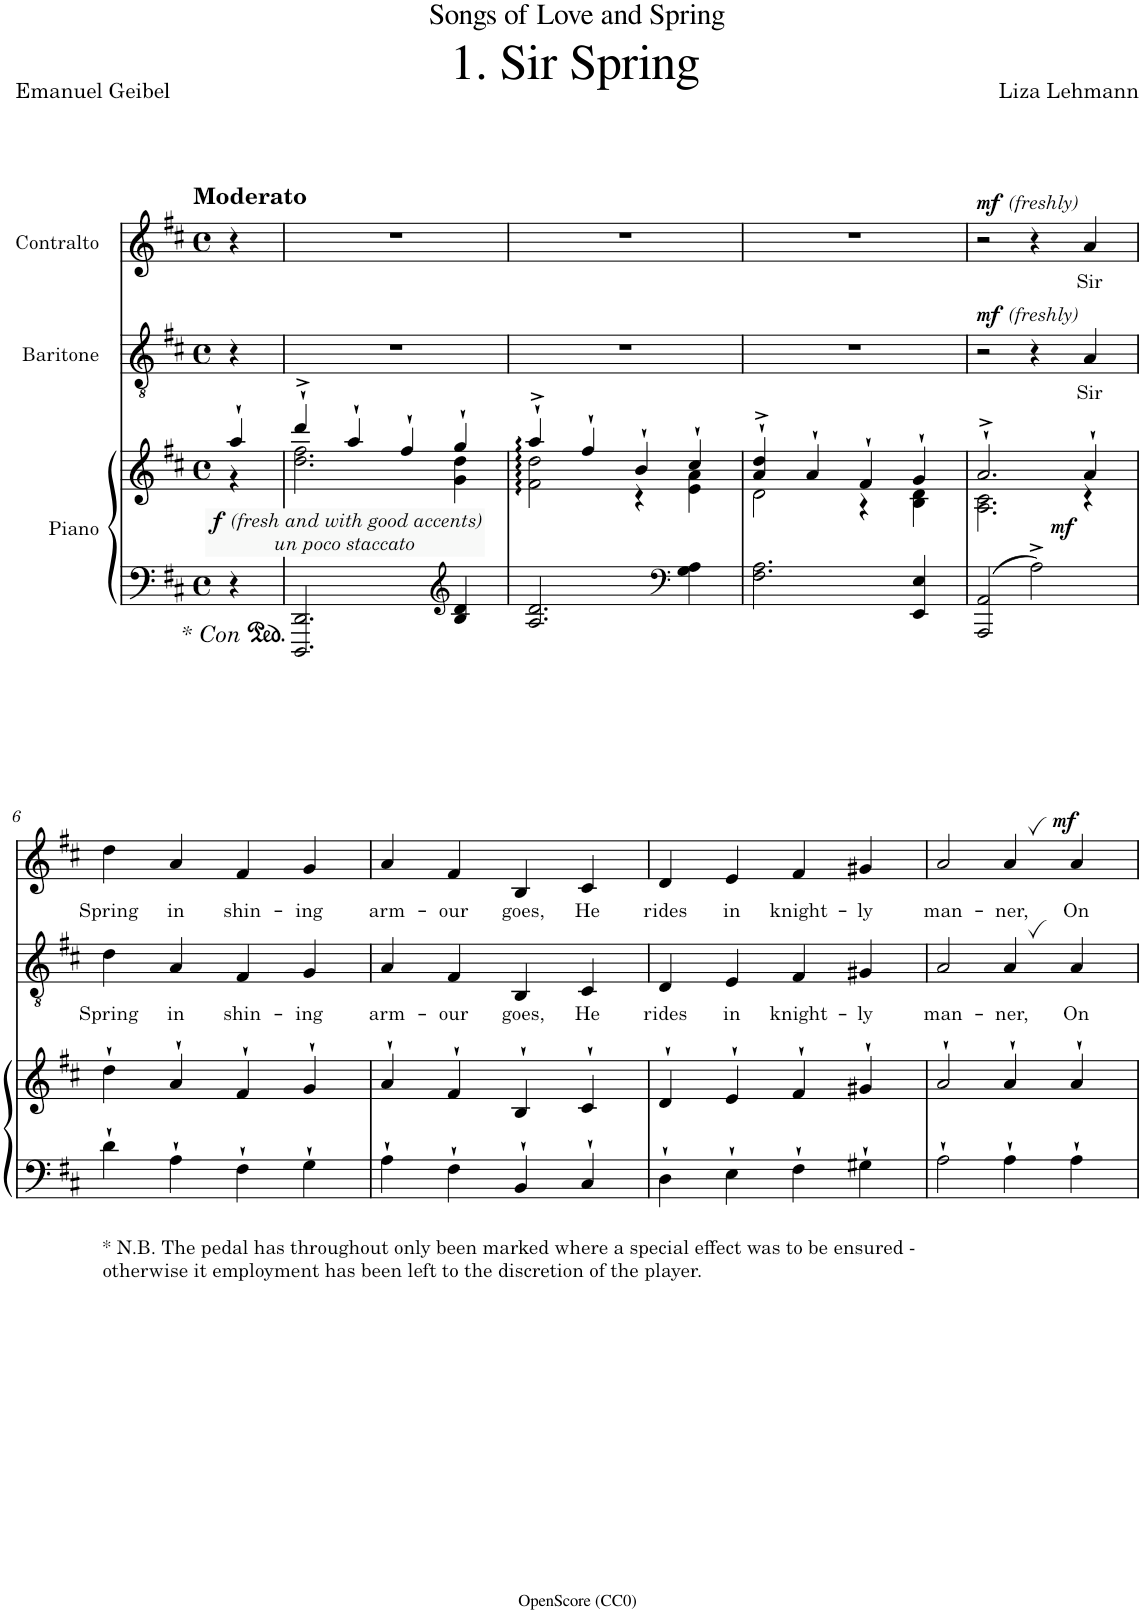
**kern	**kern	**dynam	**kern	**text	**dynam	**kern	**text	**dynam
*part3	*part3	*part3	*part2	*part2	*part2	*part1	*part1	*part1
*staff4	*staff3	*staff3/4	*staff2	*staff2	*staff2	*staff1	*staff1	*staff1
*I"Piano	*	*	*I"Baritone	*	*	*I"Contralto	*	*
*I'Pno	*	*	*	*	*	*	*	*
*clefF4	*clefG2	*	*clefGv2	*	*	*clefG2	*	*
*k[f#c#]	*k[f#c#]	*	*k[f#c#]	*	*	*k[f#c#]	*	*
*M4/4	*M4/4	*	*M4/4	*	*	*M4/4	*	*
*met(c)	*met(c)	*	*met(c)	*	*	*met(c)	*	*
=1	=1	=1	=1	=1	=1	=1	=1	=1
*	*^	*	*	*	*	*	*	*
!	!	!	!	!	!	!	!LO:TX:a:B:t=Moderato	!	!
4r	4aa`/	4r	.	4r	.	.	4r	.	.
=2	=2	=2	=2	=2	=2	=2	=2	=2	=2
2.DDD/ 2.DD/	4ddd`^/	2.dd\ 2.ff#\	.	1r	.	.	1r	.	.
!	!	!	!LO:DY:b	!	!	!	!	!	!
!	!	!	!LO:DY:n=1:b	!	!	!	!	!	!
.	4aa`/	.	f other-dynamics	.	.	.	.	.	.
.	4ff#`/	.	.	.	.	.	.	.	.
*clefG2	*	*	*	*	*	*	*	*	*
4B/ 4d/	4gg`/	4g\ 4dd\	.	.	.	.	.	.	.
=3	=3	=3	=3	=3	=3	=3	=3	=3	=3
2.A/ 2.d/	4aa`^/	2f#\ 2dd\	.	1r	.	.	1r	.	.
.	4ff#`/	.	.	.	.	.	.	.	.
.	4b`/	4r	.	.	.	.	.	.	.
*clefF4	*	*	*	*	*	*	*	*	*
4G\ 4A\	4cc#`/	4e\ 4a\	.	.	.	.	.	.	.
=4	=4	=4	=4	=4	=4	=4	=4	=4	=4
2.F#\ 2.A\	4a/`^ 4dd/`^	2d\	.	1r	.	.	1r	.	.
.	4a`/	.	.	.	.	.	.	.	.
.	4f#`/	4r	.	.	.	.	.	.	.
4EE/ 4E/	4g`/	4B\ 4d\	.	.	.	.	.	.	.
=5	=5	=5	=5	=5	=5	=5	=5	=5	=5
2AAA/ 2AA/	2.a`^/	2.A\ 2.c#\	.	2r	.	.	2r	.	.
!	!	!	!	!	!	!LO:DY:a	!	!	!
!	!	!	!	!	!	!LO:DY:n=1:a	!	!	!LO:DY:a
!	!	!	!	!	!	!	!	!	!LO:DY:n=1:a
2A^\	.	.	.	4r	.	mf other-dynamics	4r	.	mf other-dynamics
!	!	!	!LO:DY:b	!	!LO:LY:b	!	!	!LO:LY:b	!
.	4a`/	4r	mf	4A/	Sir	.	4a/	Sir	.
!!LO:LB:g=z
=6	=6	=6	=6	=6	=6	=6	=6	=6	=6
!LO:TX:b:t=* N.B. The pedal has throughout only been marked where a special effect was to be ensured -	!	!	!	!	!	!	!	!	!
!LO:TX:b:t=otherwise it employment has been left to the discretion of the player.	!	!	!	!	!	!	!	!	!
!	!	!	!	!	!LO:LY:b	!	!	!LO:LY:b	!
*	*v	*v	*	*	*	*	*	*	*
4d`\	4dd`\	.	4d\	Spring	.	4dd\	Spring	.
!	!	!	!	!LO:LY:b	!	!	!LO:LY:b	!
4A`\	4a`>/	.	4A/	in	.	4a/	in	.
!	!	!	!	!LO:LY:b	!	!	!LO:LY:b	!
4F#`\	4f#`>/	.	4F#/	shin-	.	4f#/	shin-	.
!	!	!	!	!LO:LY:b	!	!	!LO:LY:b	!
4G`\	4g`>/	.	4G/	-ing	.	4g/	-ing	.
=7	=7	=7	=7	=7	=7	=7	=7	=7
!	!	!	!	!LO:LY:b	!	!	!LO:LY:b	!
4A`\	4a`>/	.	4A/	arm-	.	4a/	arm-	.
!	!	!	!	!LO:LY:b	!	!	!LO:LY:b	!
4F#`\	4f#`>/	.	4F#/	-our	.	4f#/	-our	.
!	!	!	!	!LO:LY:b	!	!	!LO:LY:b	!
4BB`>/	4B`>/	.	4BB/	goes,	.	4B/	goes,	.
!	!	!	!	!LO:LY:b	!	!	!LO:LY:b	!
4C#`>/	4c#`>/	.	4C#/	He	.	4c#/	He	.
=8	=8	=8	=8	=8	=8	=8	=8	=8
!	!	!	!	!LO:LY:b	!	!	!LO:LY:b	!
4D`\	4d`>/	.	4D/	rides	.	4d/	rides	.
!	!	!	!	!LO:LY:b	!	!	!LO:LY:b	!
4E`\	4e`>/	.	4E/	in	.	4e/	in	.
!	!	!	!	!LO:LY:b	!	!	!LO:LY:b	!
4F#`\	4f#`>/	.	4F#/	knight-	.	4f#/	knight-	.
!	!	!	!	!LO:LY:b	!	!	!LO:LY:b	!
4G#X`\	4g#X`>/	.	4G#X/	-ly	.	4g#X/	-ly	.
=9	=9	=9	=9	=9	=9	=9	=9	=9
!	!	!	!	!LO:LY:b	!	!	!LO:LY:b	!
2A`\	2a`>/	.	2A/	man-	.	2a/	man-	.
!	!	!	!	!LO:LY:b	!	!	!LO:LY:b	!
4A`\	4a`>/	.	4A,/	-ner,	.	4a,/	-ner,	.
!	!	!	!	!LO:LY:b	!	!	!LO:LY:b	!LO:DY:a
4A`\	4a`>/	.	4A/	On	.	4a/	On	mf
=	=	=	=	=	=	=	=	=
*-	*-	*-	*-	*-	*-	*-	*-	*-
